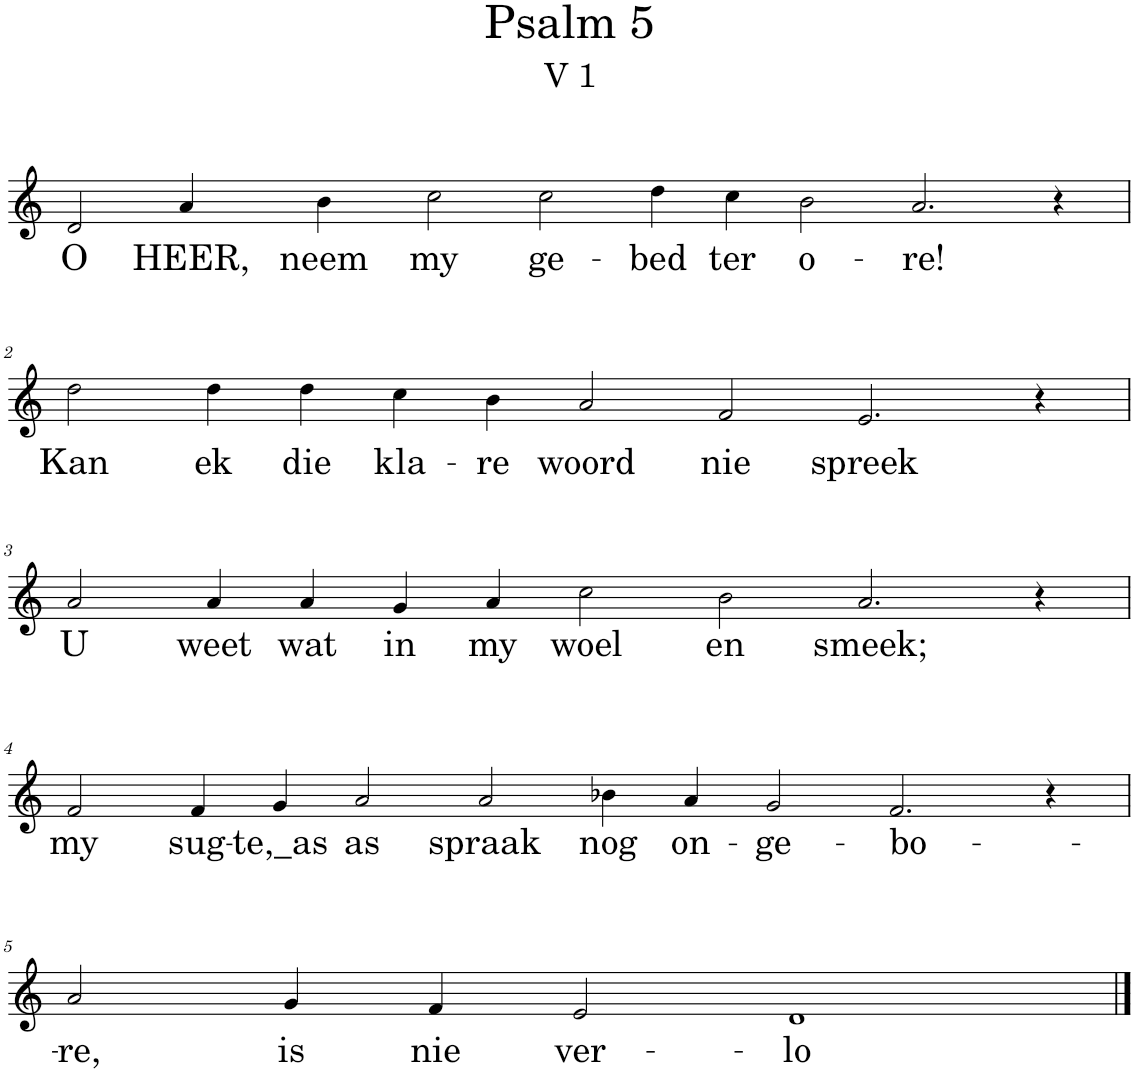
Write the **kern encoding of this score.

**kern	**text
*part1	*part1
*staff1	*staff1
*I"Pipe Organ	*
*I'Org.	*
*clefG2	*
*k[]	*
*M16/4	*
=1	=1
!	!LO:LY:b
2d/	O
!	!LO:LY:b
4a/	HEER,
!	!LO:LY:b
4b\	neem
!	!LO:LY:b
2cc\	my
!	!LO:LY:b
2cc\	ge-
!	!LO:LY:b
4dd\	-bed
!	!LO:LY:b
4cc\	ter
!	!LO:LY:b
2b\	o-
!	!LO:LY:b
2.a/	-re!
4r	.
!!LO:LB:g=z
=2	=2
*M14/4	*
!	!LO:LY:b
2dd\	Kan
!	!LO:LY:b
4dd\	ek
!	!LO:LY:b
4dd\	die
!	!LO:LY:b
4cc\	kla-
!	!LO:LY:b
4b\	-re
!	!LO:LY:b
2a/	woord
!	!LO:LY:b
2f/	nie
!	!LO:LY:b
2.e/	spreek
4r	.
!!LO:LB:g=z
=3	=3
!	!LO:LY:b
2a/	U
!	!LO:LY:b
4a/	weet
!	!LO:LY:b
4a/	wat
!	!LO:LY:b
4g/	in
!	!LO:LY:b
4a/	my
!	!LO:LY:b
2cc\	woel
!	!LO:LY:b
2b\	en
!	!LO:LY:b
2.a/	smeek;
4r	.
!!LO:LB:g=z
=4	=4
*M16/4	*
!	!LO:LY:b
2f/	my
!	!LO:LY:b
4f/	sug-
!	!LO:LY:b
4g/	-te,_as
!	!LO:LY:b
2a/	as
!	!LO:LY:b
2a/	spraak
!	!LO:LY:b
4b-X\	nog
!	!LO:LY:b
4a/	on-
!	!LO:LY:b
2g/	-ge-
!	!LO:LY:b
2.f/	-bo-
4r	.
!!LO:LB:g=z
=5	=5
*M10/4	*
!	!LO:LY:b
2a/	-re,
!	!LO:LY:b
4g/	is
!	!LO:LY:b
4f/	nie
!	!LO:LY:b
2e/	ver-
!	!LO:LY:b
1d	-lo
==	==
*-	*-
